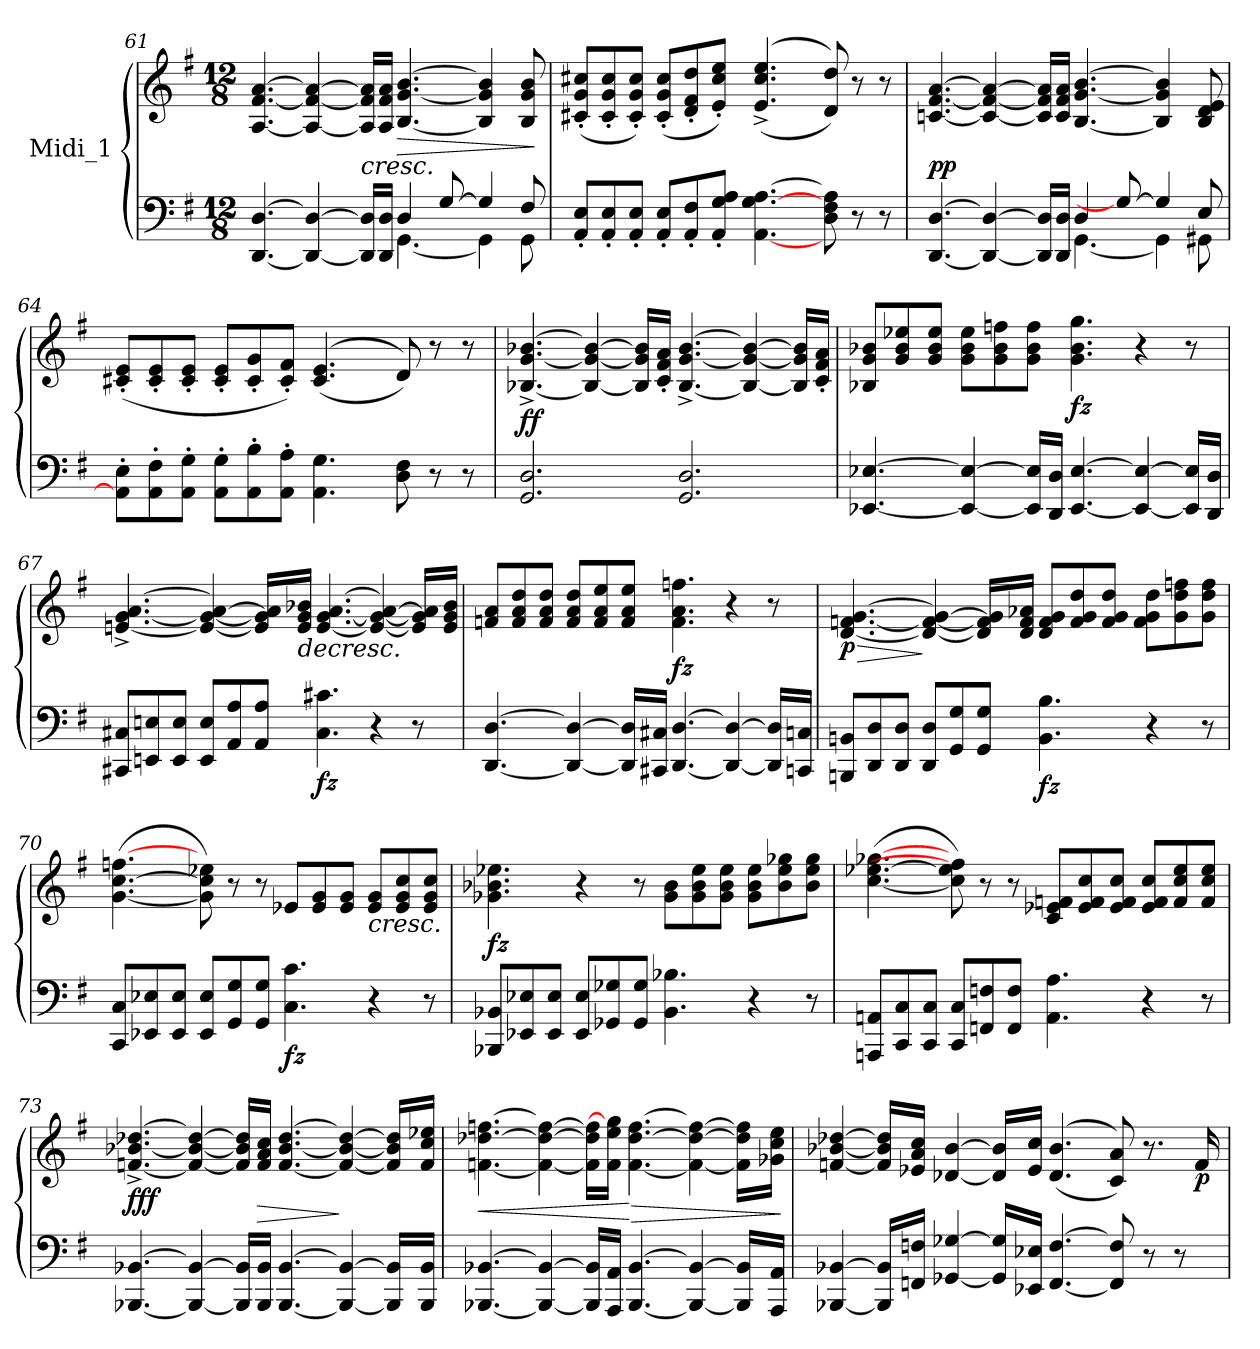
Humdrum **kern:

**kern	**kern	**dynam
*part1	*part1	*part1
*staff2	*staff1	*staff1/2
*I"Midi_1	*	*
!!LO:LB:g=z
*clefF4	*clefG2	*
*k[f#]	*k[f#]	*
*G:	*G:	*
*M12/8	*M12/8	*
=61	=61	=61
*^	*^	*
[4.DD/ [4.D/	2ryy	[4.A/ [4.f#/ [4.a/	2ryy	.
4DD/_ 4D/_	.	4A/_ 4f#/_ 4a/_	.	.
.	4ryy	.	2ryy	.
!	!	!	!	!LO:HP:b
16DD/] 16D/]LL	.	16A/] 16f#/] 16a/]LL	.	<
16DD/ 16D/JJ	.	16A/ 16f#/ 16a/JJ	.	.
!	!	!	!	!LO:HP:b
4D/	[4.GG\	[4.B/ [4.g/ [4.b/	.	>
[8G/	.	.	2ryy	.
4G/]	4GG\]	4B/] 4g/] 4b/]	.	[
8F#/	8GG\	8B/ 8g/ 8b/	.	.
*v	*v	*	*	*
*	*v	*v	*
.	.	]
!!LO:LB:g=z
=62	=62	=62
*	*MM100	*
*^	*	*
8AA/' 8E/'L	2ryy	(8c#X/' 8g/' 8cc#X/'L	.
8AA/' 8E/'	.	8c#/' 8g/' 8cc#/'	.
8AA/' 8E/'J	.	8c#/' 8g/' 8cc#/'J)	.
8AA/' 8E/'L	.	(8c#/' 8g/' 8cc#/'L	.
8AA/' 8F#/'	2ryy	8d/' 8f#/' 8dd/'	.
8AA/' 8G/' 8A/'J	.	8e/' 8cc#/' 8ee/'J)	.
[4.AA\ [4.G\ [4.A\	.	((>4.e/^ 4.cc#/^ 4.ee/^	.
.	2ryy	.	.
8D\ 8F#\ 8A\]	.	8d/ 8dd/))	.
8r	.	8r	.
8r	.	8r	.
=63	=63	=63	=63
!	!	!	!LO:DY:a=2
[4.DD/ [4.D/	2ryy	[4.cni/ [4.f#/ [4.a/	pp
4DD/_ 4D/_	.	4c/_ 4f#/_ 4a/_	.
.	4ryy	.	.
16DD/] 16D/]LL	.	16c/] 16f#/] 16a/]LL	.
16DD/ 16D/JJ	.	16c/ 16f#/ 16a/JJ	.
4D/	[4.GG\	[4.B/ [4.g/ [4.b/	.
8G/_	.	.	.
4G/]	4GG\]	4B/] 4g/] 4b/]	.
8E/	8GG#X\	8B/ 8d/ 8e/	.
=64	=64	=64	=64
8AA\]' 8E\'L	2ryy	(8c#X/' 8e/'L	.
8AA\' 8F#\'	.	8c#/' 8e/'	.
8AA\' 8G\'J	.	8c#/' 8e/'J	.
8AA\' 8G\'L	.	8c#/' 8e/'L	.
8AA\' 8B\'	2ryy	8c#/' 8g/'	.
8AA\' 8A\'J	.	8c#/' 8f#/'J)	.
4.AA\ 4.G\	.	((>4.c#/ 4.e/	.
.	2ryy	.	.
8D\ 8F#\	.	8d/))	.
8r	.	8r	.
8r	.	8r	.
*v	*v	*	*
!!LO:LB:g=z
=65	=65	=65
*	*MM100	*
!	!	!LO:DY:b
2.GG/ 2.D/	[4.B-X/^ [4.g/^ [4.b-X/^	ff
.	4B-/_ 4g/_ 4b-/_	.
.	16B-/] 16g/] 16b-/]LL	.
.	16c/' 16f#/' 16a/'JJ	.
2.GG/ 2.D/	[4.B-/^ [4.g/^ [4.b-/^	.
.	4B-/_ 4g/_ 4b-/_	.
.	16B-/] 16g/] 16b-/]LL	.
.	16c/' 16f#/' 16a/'JJ	.
=66	=66	=66
[4.EE-X/ [4.E-X/	8B-X/ 8g/ 8b-X/L	.
.	8g/ 8b-/ 8ee-X/	.
.	8g/ 8b-/ 8ee-/J	.
4EE-/_ 4E-/_	8g\ 8b-\ 8ee-\L	.
.	8g\ 8b-\ 8ffn\	.
16EE-/] 16E-/]LL	8g\ 8b-\ 8ff\J	.
16DD/ 16D/JJ	.	.
!	!	!LO:DY:b
[4.EE-/ [4.E-/	4.g\ 4.b-\ 4.gg\	fz
4EE-/_ 4E-/_	4r	.
16EE-/] 16E-/]LL	8r	.
16DD/ 16D/JJ	.	.
=67	=67	=67
8CC#X/ 8C#X/L	[4.eni/^ [4.g/^ [4.a/^	.
8EEni/ 8Eni/	.	.
8EE/ 8E/J	.	.
8EE/ 8E/L	4e/_ 4g/_ 4a/_	.
8AA/ 8A/	.	.
8AA/ 8A/J	16e/] 16g/] 16a/]LL	.
!	!	!LO:HP:b
.	16e/ 16g/ 16b-X/JJ	>
!	!	!LO:DY:b=2
4.C#\ 4.c#X\	[4.e/ [4.g/ [4.a/	fz
4r	4e/_ 4g/_ 4a/_	]
8r	16e/] 16g/] 16a/]LL	.
.	16e/ 16g/ 16b-/JJ	.
!!LO:LB:g=z
=68	=68	=68
[4.DD/ [4.D/	8fn/ 8a/L	.
.	8f/ 8a/ 8dd/	.
.	8f/ 8a/ 8dd/J	.
4DD/_ 4D/_	8f/ 8a/ 8dd/L	.
.	8f/ 8a/ 8ee/	.
16DD/] 16D/]LL	8f/ 8a/ 8ee/J	.
16CC#X/ 16C#X/JJ	.	.
!	!	!LO:DY:b
[4.DD/ [4.D/	4.f\ 4.a\ 4.ffn\	fz
4DD/_ 4D/_	4r	.
16DD/] 16D/]LL	8r	.
16CCn/ 16Cn/JJ	.	.
!!LO:PB:g=z
=69	=69	=69
*	*MM100	*
!	!	!LO:HP:b
!	!	!LO:DY:n=1:b
8BBBni/ 8BBni/L	[4.d/ [4.fn/ [4.g/	> p
8DD/ 8D/	.	.
8DD/ 8D/J	.	.
8DD/ 8D/L	4d/_ 4f/_ 4g/_	]
8GG/ 8G/	.	.
8GG/ 8G/J	16d/] 16f/] 16g/]LL	.
.	16d/ 16f/ 16a-X/JJ	.
!	!	!LO:DY:n=2:b=2
4.BB\ 4.B\	8d/ 8f/ 8g/L	fz
.	8f/ 8g/ 8dd/	.
.	8f/ 8g/ 8dd/J	.
4r	8f\ 8g\ 8dd\L	.
.	8g\ 8dd\ 8ffn\	.
8r	8g\ 8dd\ 8ff\J	.
=70	=70	=70
8CC/ 8C/L	(>[4.g\ [4.cc\ [4.ffn\	.
8EE-X/ 8E-X/	.	.
8EE-/ 8E-/J	.	.
8EE-/ 8E-/L	8g\] 8cc\] 8ee-X\)	.
8GG/ 8G/	8r	.
8GG/ 8G/J	8r	.
!	!	!LO:DY:b=2
4.C\ 4.c\	8e-X/L	fz
.	8e-/ 8g/	.
.	8e-/ 8g/J	.
!	!LO:TX:b:i:t=cresc.	!
4r	8e-/ 8g/L	.
.	8e-/ 8g/ 8cc/	.
8r	8e-/ 8g/ 8cc/J	.
=71	=71	=71
!	!	!LO:DY:b
8BBB-X/ 8BB-X/L	4.g-X\ 4.b-X\ 4.ee-X\	fz
8EE-X/ 8E-X/	.	.
8EE-/ 8E-/J	.	.
8EE-/ 8E-/L	4r	.
8GG-X/ 8G-X/	.	.
8GG-/ 8G-/J	8r	.
4.BB-\ 4.B-X\	8g-\ 8b-\L	.
.	8g-\ 8b-\ 8ee-\	.
.	8g-\ 8b-\ 8ee-\J	.
4r	8g-\ 8b-\ 8ee-\L	.
.	8b-\ 8ee-\ 8gg-X\	.
8r	8b-\ 8ee-\ 8gg-\J	.
!!LO:LB:g=z
=72	=72	=72
*	*MM100	*
8AAAni/ 8AAni/L	(>[4.cc\ [4.ee-X\ [4.gg-X\	.
8CC/ 8C/	.	.
8CC/ 8C/J	.	.
8CC/ 8C/L	8cc\] 8ee-\] 8ff\])	.
8FFn/ 8Fn/	8r	.
8FF/ 8F/J	8r	.
4.AA\ 4.A\	8c/ 8e-X/ 8fn/L	.
.	8e-/ 8f/ 8cc/	.
.	8e-/ 8f/ 8cc/J	.
4r	8e-/ 8f/ 8cc/L	.
.	8f/ 8cc/ 8ee-/	.
8r	8f/ 8cc/ 8ee-/J	.
=73	=73	=73
!	!	!LO:DY:b
[4.BBB-X/ [4.BB-X/	[4.fn/^ [4.b-X/^ [4.dd-X/^	fff
4BBB-/_ 4BB-/_	4f/_ 4b-/_ 4dd-/_	.
16BBB-/] 16BB-/]LL	16f/] 16b-/] 16dd-/]LL	.
!	!	!LO:HP:b
16BBB-/ 16BB-/JJ	16f/ 16a/ 16cc/JJ	>
[4.BBB-/ [4.BB-/	[4.f/ [4.b-/ [4.dd-/	.
4BBB-/_ 4BB-/_	4f/_ 4b-/_ 4dd-/_	]
16BBB-/] 16BB-/]LL	16f/] 16b-/] 16dd-/]LL	.
16BBB-/ 16BB-/JJ	16f/ 16cc/ 16ee-X/JJ	.
=74	=74	=74
!	!	!LO:HP:b
[4.BBB-X/ [4.BB-X/	[4.fn\ [4.dd-X\ [4.ffn\	<
4BBB-/_ 4BB-/_	4f\_ 4dd-\_ 4ff\_	.
16BBB-/] 16BB-/]LL	16f\] 16dd-\] 16ff\]LL	.
16AAA/ 16AA/JJ	16f\ 16ee\ 16gg-\]JJ	.
!	!	!LO:HP:n=1:b
[4.BBB-/ [4.BB-/	[4.f\ [4.dd-\ [4.ff\	[ >
4BBB-/_ 4BB-/_	4f\_ 4dd-\_ 4ff\_	.
16BBB-/] 16BB-/]LL	16f\] 16dd-\] 16ff\]LL	.
16AAA/ 16AA/JJ	16g-X\ 16cc\ 16ee\JJ	.
.	.	]
!!LO:LB:g=z
=75	=75	=75
[4BBB-X/ [4BB-X/	[4fn/ [4b-X/ [4dd-X/	.
16BBB-/] 16BB-/]LL	16f/] 16b-/] 16dd-/]LL	.
16FFn/ 16Fn/JJ	16e-X/ 16a/ 16cc/JJ	.
[4GG-X/ [4G-X/	[4d-X/ [4b-/	.
16GG-/] 16G-/]LL	16d-/] 16b-/]LL	.
16EE-X/ 16E-X/JJ	16e-/ 16cc/JJ	.
[4.FF/ [4.F/	((4.d-/ 4.b-/	.
8FF/] 8F/]	8c/ 8a/))	.
8r	8.r	.
8r	.	.
!	!	!LO:DY:b
.	16f/	p
=	=	=
*-	*-	*-
